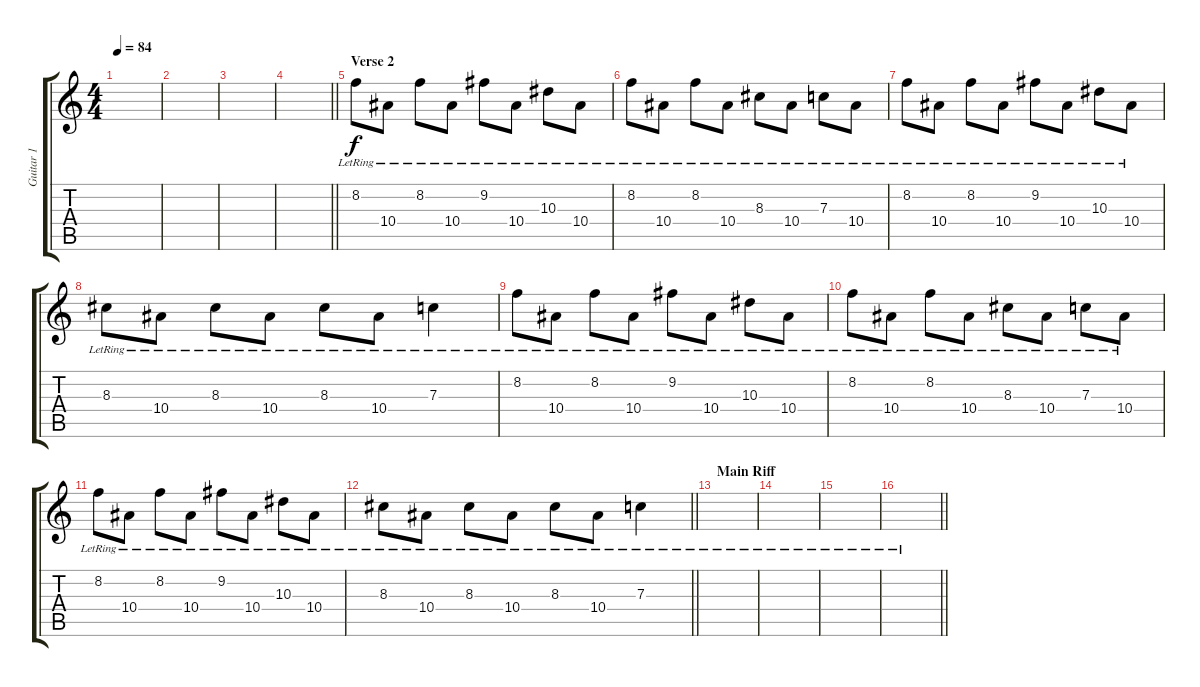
\track ("Guitar 1" "Guitar 1") {instrument electricguitarclean}
\staff {score tabs}
\tuning (D4 A3 F3 C3 G2 C2) {hide}
\ts (4 4)
\tempo 84
\clef g2
\ks c
|
|
|
\barLineRight lightlight
|
\section ("" "Verse 2")
8.2{lr}.8 10.4{lr}.8 8.2{lr}.8 10.4{lr}.8 9.2{lr}.8 10.4{lr}.8 10.3{lr}.8 10.4{lr}.8 |
8.2{lr}.8 10.4{lr}.8 8.2{lr}.8 10.4{lr}.8 8.3{lr}.8 10.4{lr}.8 7.3{lr}.8 10.4{lr}.8 |
8.2{lr}.8 10.4{lr}.8 8.2{lr}.8 10.4{lr}.8 9.2{lr}.8 10.4{lr}.8 10.3{lr}.8 10.4{lr}.8 |
8.3{lr}.8 10.4{lr}.8 8.3{lr}.8 10.4{lr}.8 8.3{lr}.8 10.4{lr}.8 7.3{lr}.4 |
8.2{lr}.8 10.4{lr}.8 8.2{lr}.8 10.4{lr}.8 9.2{lr}.8 10.4{lr}.8 10.3{lr}.8 10.4{lr}.8 |
8.2{lr}.8 10.4{lr}.8 8.2{lr}.8 10.4{lr}.8 8.3{lr}.8 10.4{lr}.8 7.3{lr}.8 10.4{lr}.8 |
8.2{lr}.8 10.4{lr}.8 8.2{lr}.8 10.4{lr}.8 9.2{lr}.8 10.4{lr}.8 10.3{lr}.8 10.4{lr}.8 |
\barLineRight lightlight
8.3{lr}.8 10.4{lr}.8 8.3{lr}.8 10.4{lr}.8 8.3{lr}.8 10.4{lr}.8 7.3{lr}.4 |
\section ("" "Main Riff")
|
|
|
\barLineRight lightlight
